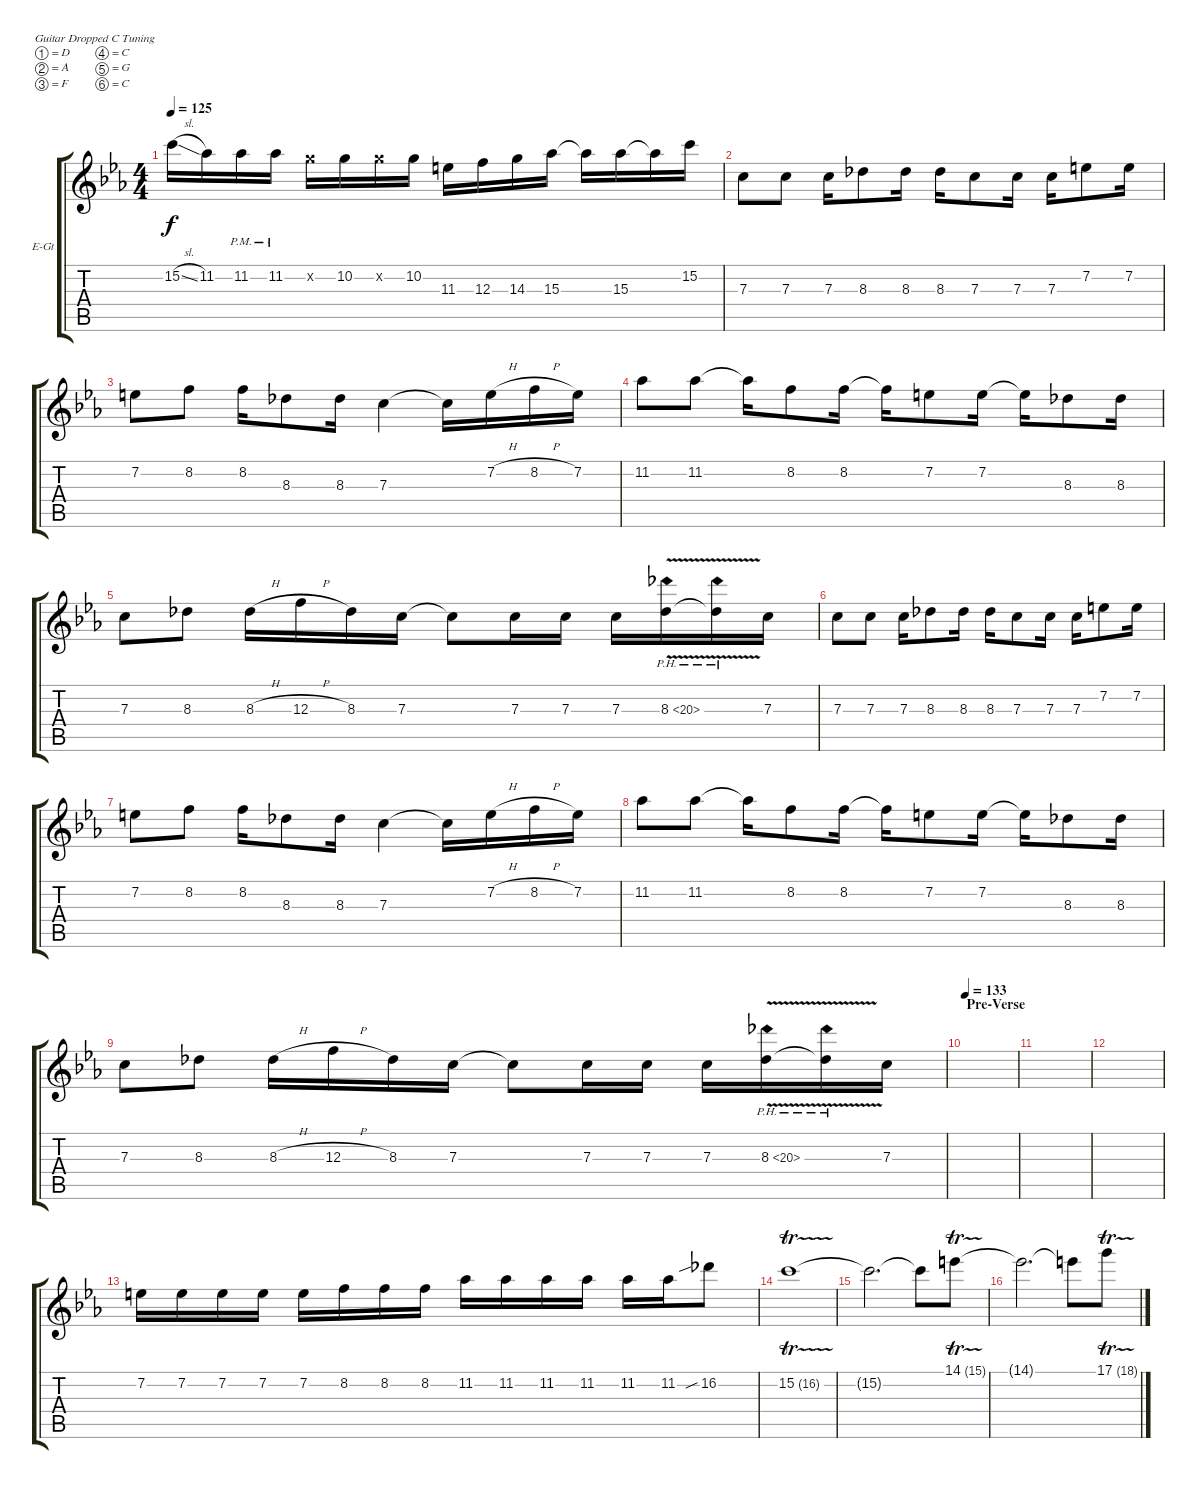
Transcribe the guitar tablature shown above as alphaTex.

\bracketExtendMode groupsimilarinstruments
\firstSystemTrackNameOrientation horizontal
\otherSystemsTrackNameOrientation horizontal
\track ("Electric Guitar" "E-Gt") {instrument distortionguitar}
\staff {score tabs}
\tuning (D4 A3 F3 C3 G2 C2)
\ts (4 4)
\tempo 125
\clef g2
\ks cminor
15.2{sl}.16{dy f} 11.2.16 11.2{pm}.16 11.2{pm}.16 10.2{x}.16 10.2.16 10.2{x}.16 10.2.16 11.3.16 12.3.16 14.3.16 15.3.16 15.3{t}.16 15.3.16 15.3{t}.16 15.2.16 |
7.3.8 7.3.8 7.3.16 8.3.8 8.3.16 8.3.16 7.3.8 7.3.16 7.3.16 7.2.8 7.2.16 |
7.2.8 8.2.8 8.2.16 8.3.8 8.3.16 7.3.4 7.3{t}.16 7.2{h}.16 8.2{h}.16 7.2.16 |
11.2.8 11.2.8 11.2{t}.16 8.2.8 8.2.16 8.2{t}.16 7.2.8 7.2.16 7.2{t}.16 8.3.8 8.3.16 |
7.3.8 8.3.8 8.3{h}.16 12.3{h}.16 8.3.16 7.3.16 7.3{t}.8 7.3.16 7.3.16 7.3.16 8.3{ph 12 v}.16 8.3{ph 12 t}.16 7.3.16 |
7.3.8 7.3.8 7.3.16 8.3.8 8.3.16 8.3.16 7.3.8 7.3.16 7.3.16 7.2.8 7.2.16 |
7.2.8 8.2.8 8.2.16 8.3.8 8.3.16 7.3.4 7.3{t}.16 7.2{h}.16 8.2{h}.16 7.2.16 |
11.2.8 11.2.8 11.2{t}.16 8.2.8 8.2.16 8.2{t}.16 7.2.8 7.2.16 7.2{t}.16 8.3.8 8.3.16 |
7.3.8 8.3.8 8.3{h}.16 12.3{h}.16 8.3.16 7.3.16 7.3{t}.8 7.3.16 7.3.16 7.3.16 8.3{ph 12 v}.16 8.3{ph 12 t}.16 7.3.16 |
\section ("" "Pre-Verse")
\tempo 133
|
|
|
7.2.16 7.2.16 7.2.16 7.2.16 7.2.16 8.2.16 8.2.16 8.2.16 11.2.16 11.2.16 11.2.16 11.2.16 11.2.16 11.2.16 16.2{sib}.8 |
15.2{tr (16 16)}.1 |
15.2{t}.2{d} 15.2{t}.8 14.1{tr (15 16)}.8 |
14.1{t}.2{d} 14.1{t}.8 17.1{tr (18 16)}.8
